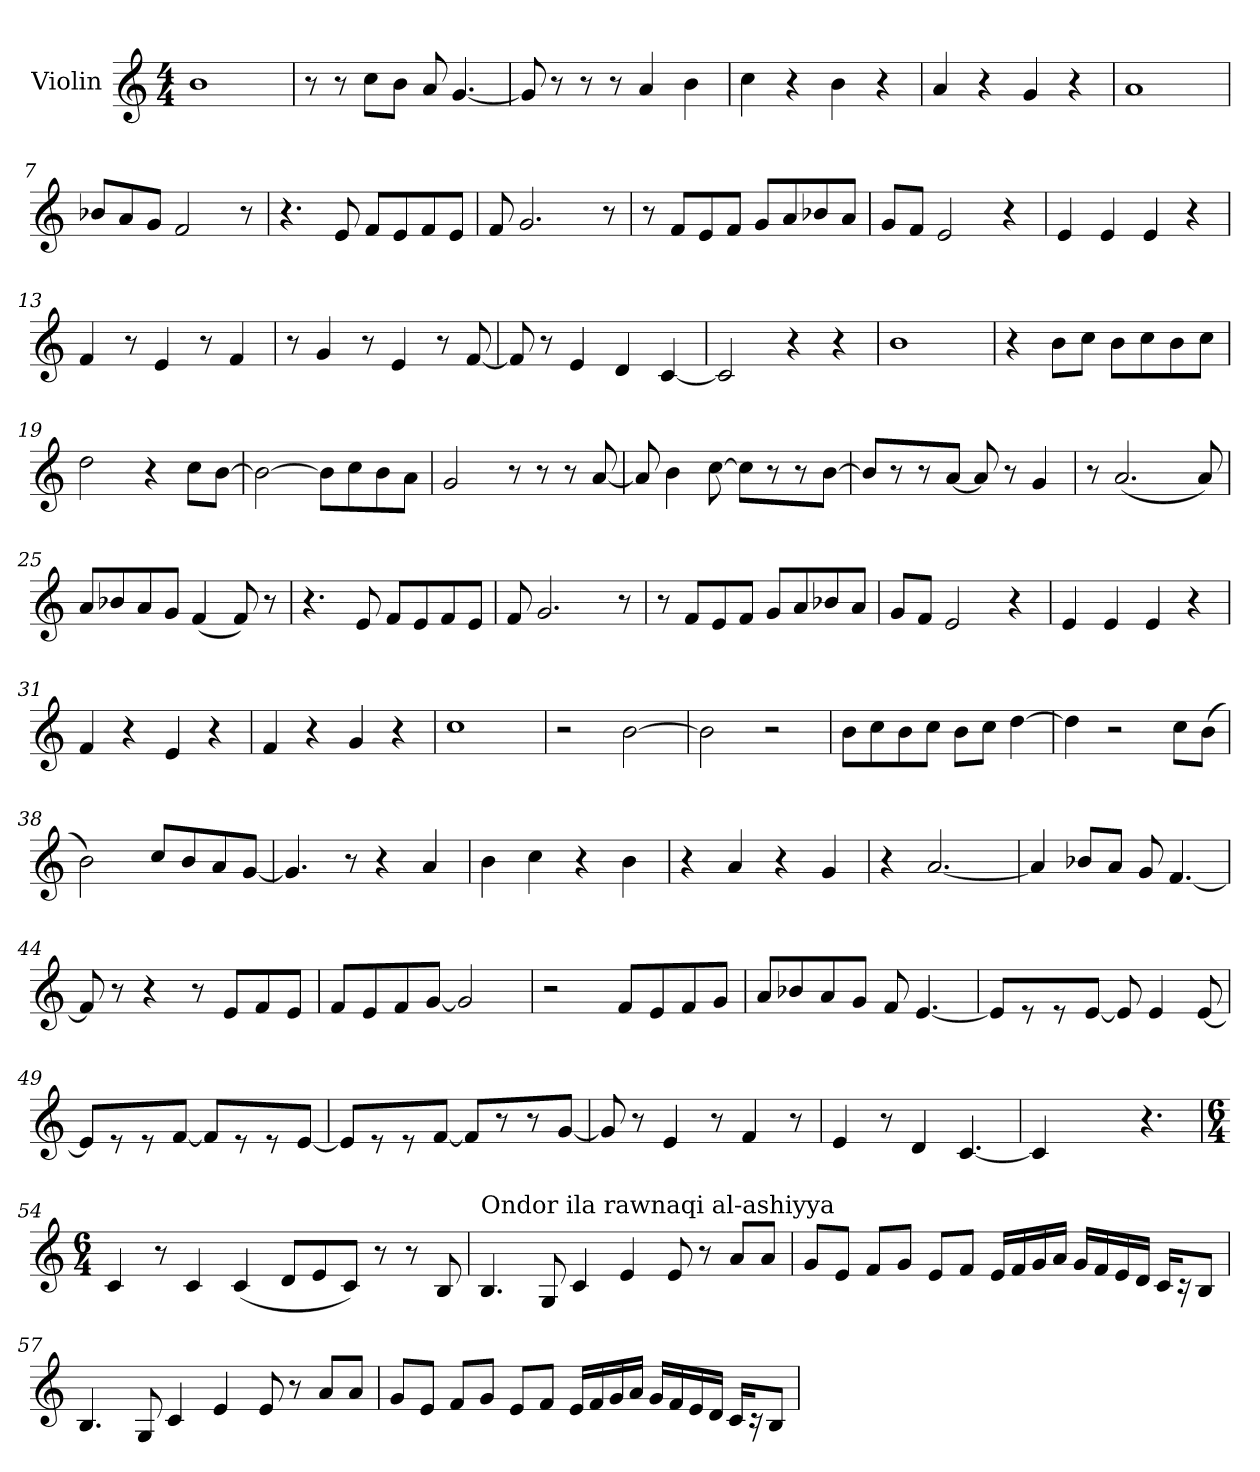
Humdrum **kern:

**kern
*part1
*staff1
*I"Violin
*clefG2
*k[]
*C:
*M4/4
*MM100
=1
1b
=2
8r
8r
8cc\L
8b\J
8a/
[4.g/
=3
8g/]
8r
8r
8r
4a/
4b\
=4
4cc\
4r
4b\
4r
=5
4a/
4r
4g/
4r
!!LO:LB:g=z
=6
1a
=7
8b-X/L
8a/
8g/J
2f/
8r
=8
4.r
8e/
8f/L
8e/
8f/
8e/J
=9
8f/
2.g/
8r
=10
8r
8f/L
8e/
8f/J
8g/L
8a/
8b-X/
8a/J
=11
8g/L
8f/J
2e/
4r
!!LO:LB:g=z
=12
4e/
4e/
4e/
4r
=13
4f/
8r
4e/
8r
4f/
=14
8r
4g/
8r
4e/
8r
[8f/
=15
8f/]
8r
4e/
4d/
[4c/
=16
2c/]
4r
4r
=17
1b
!!LO:LB:g=z
=18
4r
8b\L
8cc\J
8b\L
8cc\
8b\
8cc\J
=19
2dd\
4r
8cc\L
[8b\J
=20
2b\_
8b\L]
8cc\
8b\
8a\J
=21
2g/
8r
8r
8r
[8a/
=22
8a/]
4b\
[8cc\
8cc\L]
8r
8r
[8b\J
!!LO:LB:g=z
=23
8b/L]
8r
8r
[8a/J
8a/]
8r
4g/
=24
8r
(2.a/
8a/)
=25
8a/L
8b-X/
8a/
8g/J
(4f/
8f/)
8r
=26
4.r
8e/
8f/L
8e/
8f/
8e/J
=27
8f/
2.g/
8r
!!LO:LB:g=z
=28
8r
8f/L
8e/
8f/J
8g/L
8a/
8b-X/
8a/J
=29
8g/L
8f/J
2e/
4r
=30
4e/
4e/
4e/
4r
=31
4f/
4r
4e/
4r
=32
4f/
4r
4g/
4r
=33
1cc
!!LO:LB:g=z
=34
2r
[2b\
=35
2b\]
2r
=36
8b\L
8cc\
8b\
8cc\J
8b\L
8cc\J
[4dd\
=37
4dd\]
2r
8cc\L
(8b\J
=38
2b\)
8cc/L
8b/
8a/
[8g/J
=39
4.g/]
8r
4r
4a/
!!LO:LB:g=z
=40
4b\
4cc\
4r
4b\
=41
4r
4a/
4r
4g/
=42
4r
[2.a/
=43
4a/]
8b-X/L
8a/J
8g/
[4.f/
=44
8f/]
8r
4r
8r
8e/L
8f/
8e/J
!!LO:PB:g=z
=45
8f/L
8e/
8f/
[8g/J
2g/]
=46
2r
8f/L
8e/
8f/
8g/J
=47
8a/L
8b-X/
8a/
8g/J
8f/
[4.e/
=48
8e/L]
8r
8r
[8e/J
8e/]
4e/
[8e/
=49
8e/L]
8r
8r
[8f/J
8f/L]
8r
8r
[8e/J
!!LO:LB:g=z
=50
8e/L]
8r
8r
[8f/J
8f/L]
8r
8r
[8g/J
=51
8g/]
8r
4e/
8r
4f/
8r
=52
4e/
8r
4d/
[4.c/
=53
4c/]
4.ryy
4.r
!!LO:LB:g=z
=54
*M6/4
*MM70
4c/
8r
4c/
(4c/
8d/L
8e/
8c/J)
8r
8r
8B/
=55
!LO:TX:a:t=Ondor ila rawnaqi al-ashiyya
4.B/
8G/
4c/
4e/
8e/
8r
8a/L
8a/J
=56
8g/L
8e/J
8f/L
8g/J
8e/L
8f/J
16e/LL
16f/
16g/
16a/JJ
16g/LL
16f/
16e/
16d/JJ
16c/KL
16r
8B/J
!!LO:LB:g=z
=57
4.B/
8G/
4c/
4e/
8e/
8r
8a/L
8a/J
=58
8g/L
8e/J
8f/L
8g/J
8e/L
8f/J
16e/LL
16f/
16g/
16a/JJ
16g/LL
16f/
16e/
16d/JJ
16c/KL
16r
8B/J
=
*-
